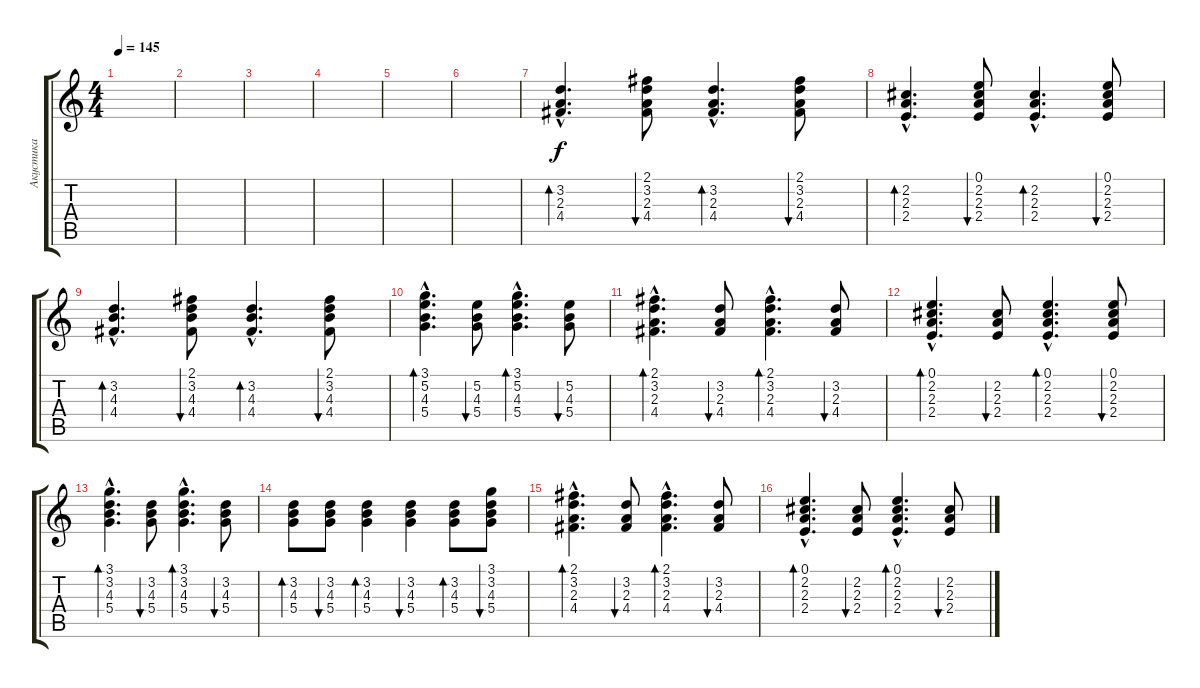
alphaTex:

\track ("Акустика" "Акустика") {instrument acousticguitarsteel}
\staff {score tabs}
\tuning (E4 B3 G3 D3 A2 E2) {hide}
\ts (4 4)
\tempo 145
\clef g2
\ks c
|
|
|
|
|
|
(3.2{hac} 2.3{hac} 4.4{hac}).4{d bd 120 balance 5} (2.1 3.2 2.3 4.4).8{bu 120} (3.2{hac} 2.3{hac} 4.4{hac}).4{d bd 120} (2.1 3.2 2.3 4.4).8{bu 120} |
(2.2{hac} 2.3{hac} 2.4{hac}).4{d bd 120} (0.1 2.2 2.3 2.4).8{bu 120} (2.2{hac} 2.3{hac} 2.4{hac}).4{d bd 120} (0.1 2.2 2.3 2.4).8{bu 120} |
(3.2{hac} 4.3{hac} 4.4{hac}).4{d bd 120} (2.1 3.2 4.3 4.4).8{bu 120} (3.2{hac} 4.3{hac} 4.4{hac}).4{d bd 120} (2.1 3.2 4.3 4.4).8{bu 120} |
(3.1{hac} 5.2{hac} 4.3{hac} 5.4{hac}).4{d bd 120} (5.2 4.3 5.4).8{bu 120} (3.1{hac} 5.2{hac} 4.3{hac} 5.4{hac}).4{d bd 120} (5.2 4.3 5.4).8{bu 120} |
(2.1{hac} 3.2{hac} 2.3{hac} 4.4{hac}).4{d bd 120} (3.2 2.3 4.4).8{bu 120} (2.1{hac} 3.2{hac} 2.3{hac} 4.4{hac}).4{d bd 120} (3.2 2.3 4.4).8{bu 120} |
(0.1{hac} 2.2{hac} 2.3{hac} 2.4{hac}).4{d bd 120} (2.2 2.3 2.4).8{bu 120} (0.1{hac} 2.2{hac} 2.3{hac} 2.4{hac}).4{d bd 120} (0.1 2.2 2.3 2.4).8{bu 120} |
(3.1{hac} 3.2{hac} 4.3{hac} 5.4{hac}).4{d bd 120} (3.2 4.3 5.4).8{bu 120} (3.1{hac} 3.2{hac} 4.3{hac} 5.4{hac}).4{d bd 120} (3.2 4.3 5.4).8{bu 120} |
(3.2 4.3 5.4).8{bd 120} (3.2 4.3 5.4).8{bu 120} (3.2 4.3 5.4).4{bd 120} (3.2 4.3 5.4).4{bu 120} (3.2 4.3 5.4).8{bd 120} (3.1 3.2 4.3 5.4).8{bu 120} |
(2.1{hac} 3.2{hac} 2.3{hac} 4.4{hac}).4{d bd 120} (3.2 2.3 4.4).8{bu 120} (2.1{hac} 3.2{hac} 2.3{hac} 4.4{hac}).4{d bd 120} (3.2 2.3 4.4).8{bu 120} |
(0.1{hac} 2.2{hac} 2.3{hac} 2.4{hac}).4{d bd 120} (2.2 2.3 2.4).8{bu 120} (0.1{hac} 2.2{hac} 2.3{hac} 2.4{hac}).4{d bd 120} (2.2 2.3 2.4).8{bu 120}
